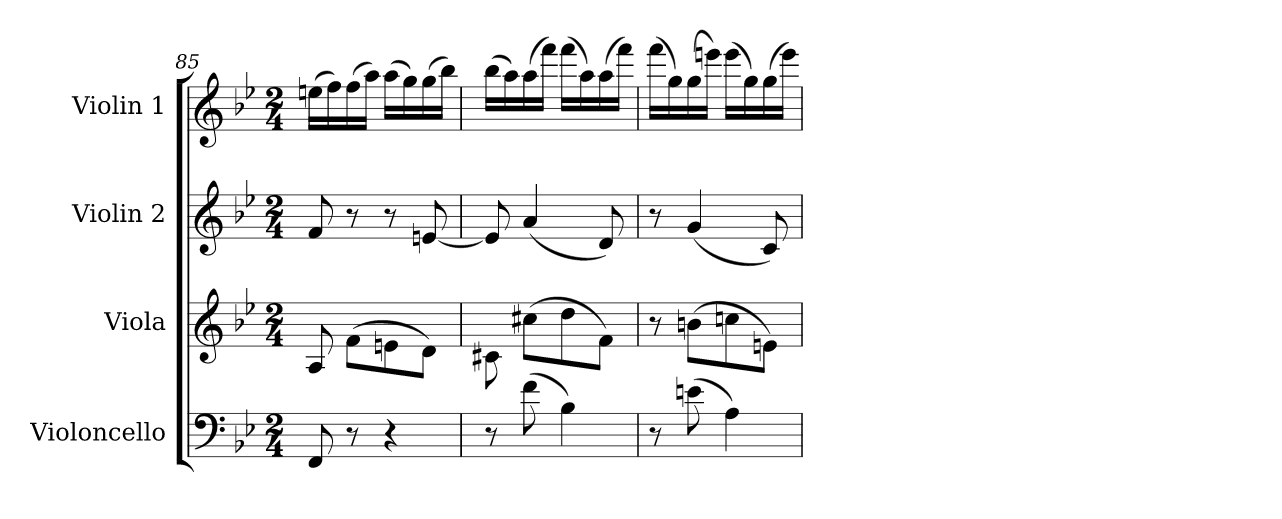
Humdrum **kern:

**kern	**kern	**kern	**kern
*part4	*part3	*part2	*part1
*staff4	*staff3	*staff2	*staff1
*I"Violoncello	*I"Viola	*I"Violin 2	*I"Violin 1
*I'Vc	*I'Vla	*I'Vln	*I'Vln
!!LO:LB:g=z
*clefF4	*clefG2	*clefG2	*clefG2
*k[b-e-]	*k[b-e-]	*k[b-e-]	*k[b-e-]
*M2/4	*M2/4	*M2/4	*M2/4
=85	=85	=85	=85
8FF/	8A/	8f/	(16een\LL
.	.	.	16ff\)
8r	(8f\L	8r	(16ff\
.	.	.	16aa\JJ)
4r	8en\	8r	(16aa\LL
.	.	.	16gg\)
.	8d\J)	[8en/	(16gg\
.	.	.	16bb-\JJ)
=86	=86	=86	=86
8r	8c#X\	8e/]	(16bb-\LL
.	.	.	16aa\)
(8f\	(8cc#X\L	(4a/	(16aa\
.	.	.	16fff\JJ)
4B-\)	8dd\	.	(16fff\LL
.	.	.	16aa\)
.	8f\J)	8d/)	(16aa\
.	.	.	16fff\JJ)
=87	=87	=87	=87
8r	8r	8r	(16fff\LL
.	.	.	16gg\)
(8en\	(8bn\L	(4g/	(16gg\
.	.	.	16eeen\JJ)
4A\)	8ccn\	.	(16eee\LL
.	.	.	16gg\)
.	8en\J)	8c/)	(16gg\
.	.	.	16eee\JJ)
=	=	=	=
*-	*-	*-	*-
